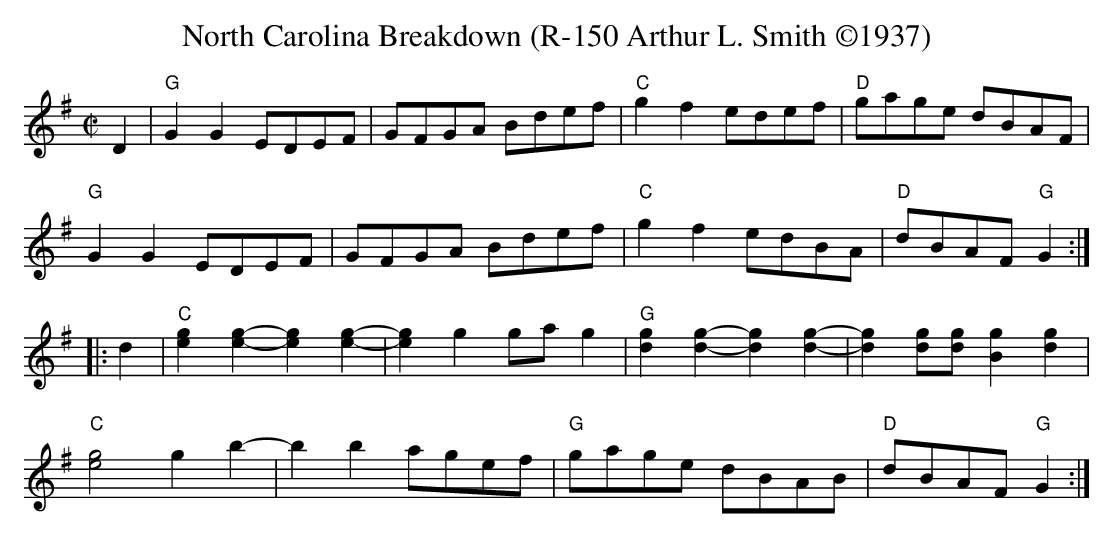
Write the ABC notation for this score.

X:1
T: North Carolina Breakdown (R-150 Arthur L. Smith \2511937)
M: C|
K: G
D2| "G"G2G2 EDEF| GFGA Bdef| "C"g2f2 edef| "D"gage dBAF|
"G"G2G2 EDEF| GFGA Bdef| "C"g2f2 edBA| "D"dBAF "G"G2 :|
|: d2| "C"[e2g2][e2-g2-] [e2g2][e2-g2-]| [e2g2]g2 gag2|    "G"[d2g2][d2-g2-] [d2g2][d2-g2-]| [d2g2][dg][dg] [B2g2][d2g2]|
"C"[e4g4] g2b2-| b2b2 agef| "G"gage dBAB| "D"dBAF "G"G2 :|
